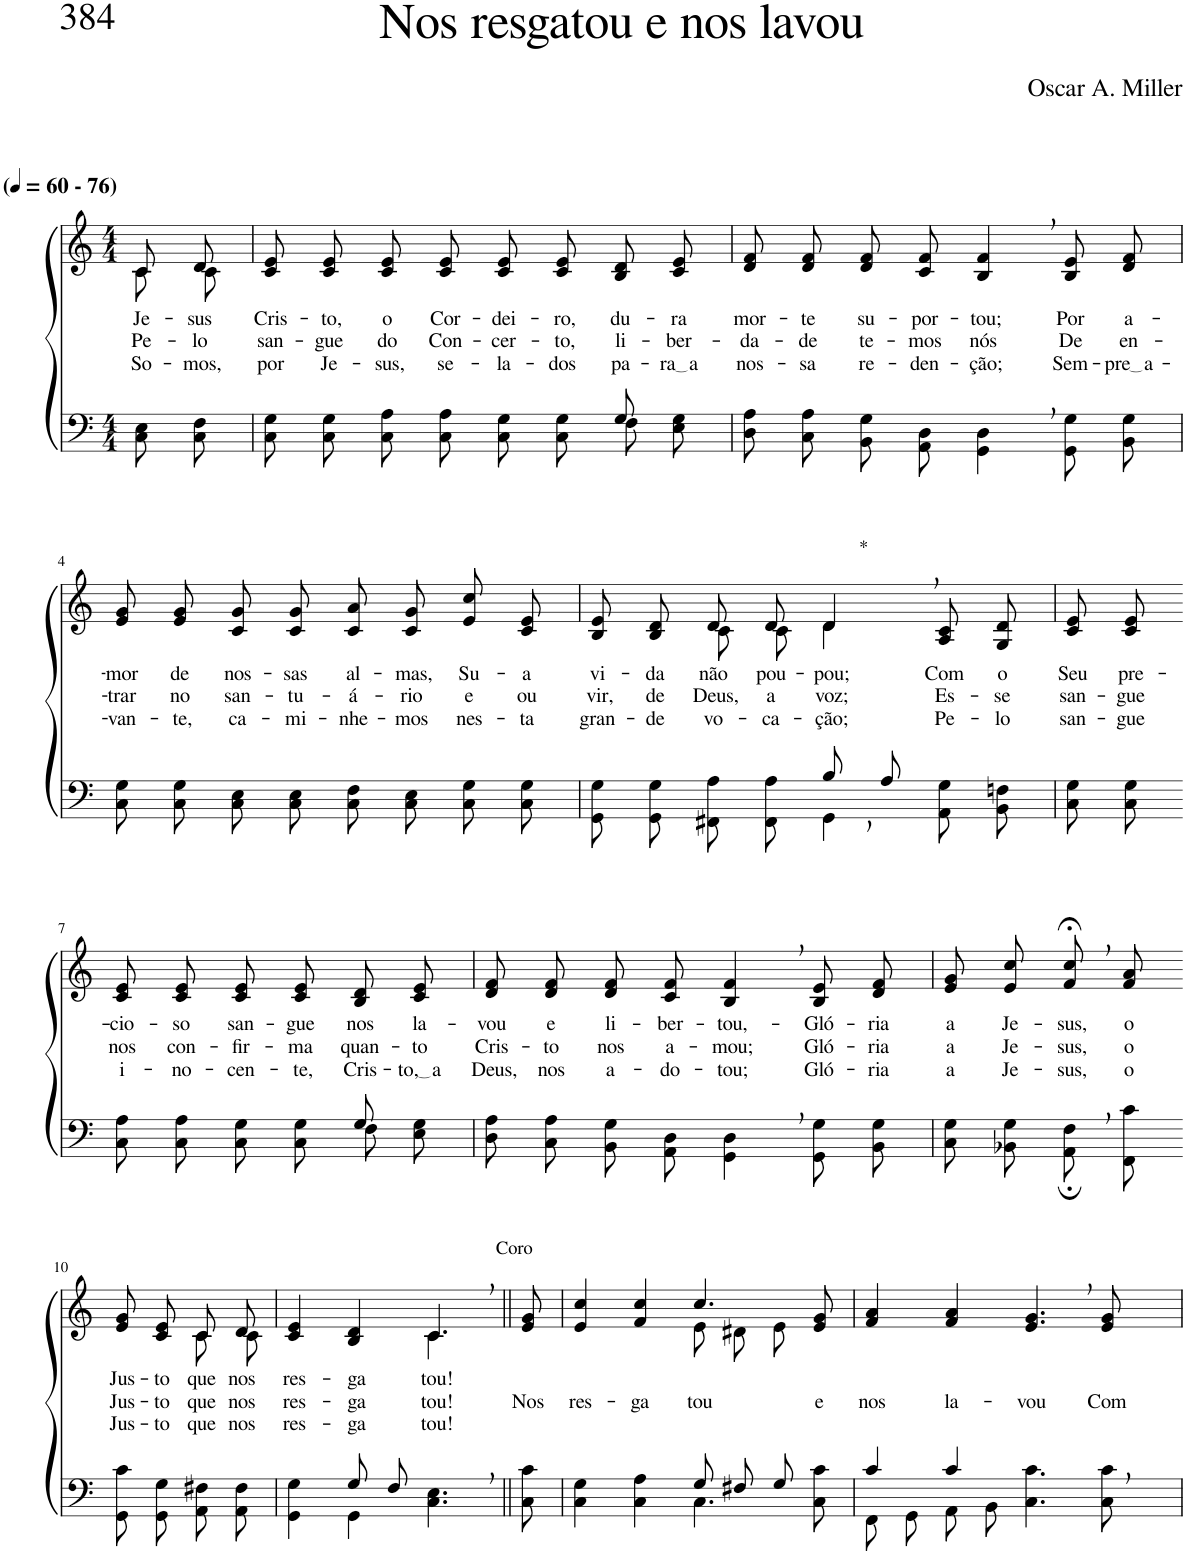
**kern	**kern	**text	**text	**text
*part2	*part1	*part1	*part1	*part1
*staff2	*staff1	*staff1	*staff1	*staff1
*I"Parte III e IV	*I"Parte I e II	*	*	*
*clefF4	*clefG2	*	*	*
*Trd-1c-2	*Trd-1c-2	*	*	*
*k[]	*k[]	*	*	*
*M4/4	*M4/4	*	*	*
*MM60	*MM60	*	*	*
=1	=1	=1	=1	=1
*	*^	*	*	*
!	!LO:TX:a:B:t=(	!	!	!	!
!	!LO:TX:a:B:t=- 76)	!	!	!	!
!	!	!	!LO:LY:b	!LO:LY:b	!LO:LY:b
8C\ 8E\L	8c/L	8c\L	Je-	Pe-	So-
!	!	!	!LO:LY:b	!LO:LY:b	!LO:LY:b
8C\ 8F\J	8d/J	8c\J	-sus	-lo	-mos,
=2	=2	=2	=2	=2	=2
*^	*	*	*	*	*
!	!	!	!	!LO:LY:b	!LO:LY:b	!LO:LY:b
*	*	*v	*v	*	*	*
2.ryy	8C\ 8G\L	8c/ 8e/L	Cris-	san-	por
!	!	!	!LO:LY:b	!LO:LY:b	!LO:LY:b
.	8C\ 8G\J	8c/ 8e/J	-to,	-gue	Je-
!	!	!	!LO:LY:b	!LO:LY:b	!LO:LY:b
.	8C\ 8A\L	8c/ 8e/L	o	do	-sus,
!	!	!	!LO:LY:b	!LO:LY:b	!LO:LY:b
.	8C\ 8A\J	8c/ 8e/J	Cor-	Con-	se-
!	!	!	!LO:LY:b	!LO:LY:b	!LO:LY:b
.	8C\ 8G\L	8c/ 8e/L	-dei-	-cer-	-la-
!	!	!	!LO:LY:b	!LO:LY:b	!LO:LY:b
.	8C\ 8G\J	8c/ 8e/J	-ro,	-to,	-dos
!	!	!	!LO:LY:b	!LO:LY:b	!LO:LY:b
8G/	8F\L	8B/ 8d/L	du-	li-	pa-
!	!	!	!LO:LY:b	!LO:LY:b	!LO:LY:b
8ryy	8E\ 8G\J	8c/ 8e/J	-ra	-ber-	ra a
=3	=3	=3	=3	=3	=3
!	!	!	!LO:LY:b	!LO:LY:b	!LO:LY:b
*v	*v	*	*	*	*
8D\ 8A\L	8d/ 8f/L	mor-	-da-	nos-
!	!	!LO:LY:b	!LO:LY:b	!LO:LY:b
8C\ 8A\J	8d/ 8f/J	-te	-de	-sa
!	!	!LO:LY:b	!LO:LY:b	!LO:LY:b
8BB/ 8G/L	8d/ 8f/L	su-	te-	re-
!	!	!LO:LY:b	!LO:LY:b	!LO:LY:b
8AA/ 8D/J	8c/ 8f/J	-por-	-mos	-den-
!	!	!LO:LY:b	!LO:LY:b	!LO:LY:b
4GG\, 4D\,	4B/, 4f/,	-tou;	nós	-ção;
!	!	!LO:LY:b	!LO:LY:b	!LO:LY:b
8GG/ 8G/L	8B/ 8e/L	Por	De	Sem-
!	!	!LO:LY:b	!LO:LY:b	!LO:LY:b
8BB/ 8G/J	8d/ 8f/J	a-	en-	pre a
!!LO:LB:g=z
=4	=4	=4	=4	=4
!	!	!LO:LY:b	!LO:LY:b	!LO:LY:b
8C\ 8G\L	8e/ 8g/L	-mor	-trar	-van-
!	!	!LO:LY:b	!LO:LY:b	!LO:LY:b
8C\ 8G\J	8e/ 8g/J	de	no	-te,
!	!	!LO:LY:b	!LO:LY:b	!LO:LY:b
8C\ 8E\L	8c/ 8g/L	nos-	san-	ca-
!	!	!LO:LY:b	!LO:LY:b	!LO:LY:b
8C\ 8E\J	8c/ 8g/J	-sas	-tu-	-mi-
!	!	!LO:LY:b	!LO:LY:b	!LO:LY:b
8C\ 8F\L	8c/ 8a/L	al-	-á-	-nhe-
!	!	!LO:LY:b	!LO:LY:b	!LO:LY:b
8C\ 8E\J	8c/ 8g/J	-mas,	-rio	-mos
!	!	!LO:LY:b	!LO:LY:b	!LO:LY:b
8C\ 8G\L	8e/ 8cc/L	Su-	e	nes-
!	!	!LO:LY:b	!LO:LY:b	!LO:LY:b
8C\ 8G\J	8c/ 8e/J	-a	ou-	-ta
=5	=5	=5	=5	=5
*^	*^	*	*	*
!	!	!	!	!LO:LY:b	!LO:LY:b	!LO:LY:b
2ryy	8GG/ 8G/L	4ryy	8B/ 8e/L	vi-	-vir,	gran-
!	!	!	!	!LO:LY:b	!LO:LY:b	!LO:LY:b
.	8GG/ 8G/J	.	8B/ 8d/J	-da	de	-de
!	!	!	!	!LO:LY:b	!LO:LY:b	!LO:LY:b
.	8FF#X/ 8A/L	8c\L	8d/L	não	Deus,	vo-
!	!	!	!	!LO:LY:b	!LO:LY:b	!LO:LY:b
.	8FF#/ 8A/J	8c\J	8d/J	pou-	a	-ca-
!	!	!LO:TX:a:t=*	!	!	!	!
!	!	!	!	!LO:LY:b	!LO:LY:b	!LO:LY:b
8B,/L	4GG\	4d,\	4d/	-pou;	voz;	-ção;
8A/J	.	.	.	.	.	.
!	!	!	!	!LO:LY:b	!LO:LY:b	!LO:LY:b
4ryy	8AA/ 8G/L	4ryy	8A/ 8c/L	Com	Es-	Pe-
!	!	!	!	!LO:LY:b	!LO:LY:b	!LO:LY:b
.	8BB/ 8Fn/J	.	8G/ 8d/J	o	-se	-lo
=6	=6	=6	=6	=6	=6	=6
!	!	!	!	!LO:LY:b	!LO:LY:b	!LO:LY:b
*v	*v	*	*	*	*	*
*	*v	*v	*	*	*
8C\ 8G\L	8c/ 8e/L	Seu	san-	san-
!	!	!LO:LY:b	!LO:LY:b	!LO:LY:b
8C\ 8G\J	8c/ 8e/J	pre-	-gue	-gue
!!LO:LB:g=z
=7-	=7-	=7-	=7-	=7-
*^	*	*	*	*
!	!	!	!LO:LY:b	!LO:LY:b	!LO:LY:b
2ryy	8C\ 8A\L	8c/ 8e/L	-cio-	nos	i-
!	!	!	!LO:LY:b	!LO:LY:b	!LO:LY:b
.	8C\ 8A\J	8c/ 8e/J	-so	con-	-no-
!	!	!	!LO:LY:b	!LO:LY:b	!LO:LY:b
.	8C\ 8G\L	8c/ 8e/L	san-	-fir-	-cen-
!	!	!	!LO:LY:b	!LO:LY:b	!LO:LY:b
.	8C\ 8G\J	8c/ 8e/J	-gue	-ma	-te,
!	!	!	!LO:LY:b	!LO:LY:b	!LO:LY:b
8G/	8F\L	8B/ 8d/L	nos	quan-	Cris-
!	!	!	!LO:LY:b	!LO:LY:b	!LO:LY:b
8ryy	8E\ 8G\J	8c/ 8e/J	la-	-to	to, a
=8	=8	=8	=8	=8	=8
!	!	!	!LO:LY:b	!LO:LY:b	!LO:LY:b
*v	*v	*	*	*	*
8D\ 8A\L	8d/ 8f/L	-vou	Cris-	Deus,
!	!	!LO:LY:b	!LO:LY:b	!LO:LY:b
8C\ 8A\J	8d/ 8f/J	e	-to	nos
!	!	!LO:LY:b	!LO:LY:b	!LO:LY:b
8BB/ 8G/L	8d/ 8f/L	li-	nos	a-
!	!	!LO:LY:b	!LO:LY:b	!LO:LY:b
8AA/ 8D/J	8c/ 8f/J	-ber-	a-	-do-
!	!	!LO:LY:b	!LO:LY:b	!LO:LY:b
4GG\, 4D\,	4B/, 4f/,	-tou,-	-mou;	-tou;
!	!	!LO:LY:b	!LO:LY:b	!LO:LY:b
8GG/ 8G/L	8B/ 8e/L	-Gló-	Gló-	Gló-
!	!	!LO:LY:b	!LO:LY:b	!LO:LY:b
8BB/ 8G/J	8d/ 8f/J	-ria	-ria	-ria
=9	=9	=9	=9	=9
!	!	!LO:LY:b	!LO:LY:b	!LO:LY:b
8C\ 8G\L	8e/ 8g/L	a	a	a
!	!	!LO:LY:b	!LO:LY:b	!LO:LY:b
8BB-X\ 8G\J	8e/ 8cc/J	Je-	Je-	Je-
!	!	!LO:LY:b	!LO:LY:b	!LO:LY:b
8AA;,\ 8F;,\L	8f;<,/ 8cc;<,/L	-sus,	-sus,	-sus,
!	!	!LO:LY:b	!LO:LY:b	!LO:LY:b
8FF\ 8c\J	8f/ 8a/J	o	o	o
!!LO:LB:g=z
=10-	=10-	=10-	=10-	=10-
!	!	!LO:LY:b	!LO:LY:b	!LO:LY:b
*	*^	*	*	*
8GG/ 8c/L	8e/ 8g/L	4ryy	Jus-	Jus-	Jus-
!	!	!	!LO:LY:b	!LO:LY:b	!LO:LY:b
8GG/ 8G/J	8c/ 8e/J	.	-to	-to	-to
!	!	!	!LO:LY:b	!LO:LY:b	!LO:LY:b
8AA/ 8F#X/L	8c/L	8c\L	que	que	que
!	!	!	!LO:LY:b	!LO:LY:b	!LO:LY:b
8AA/ 8F#/J	8d/J	8c\J	nos	nos	nos
=11	=11	=11	=11	=11	=11
*^	*	*	*	*	*
!	!	!	!	!LO:LY:b	!LO:LY:b	!LO:LY:b
4ryy	4GG\ 4G\	4c/ 4e/	2ryy	res-	res-	res-
!	!	!	!	!LO:LY:b	!LO:LY:b	!LO:LY:b
8G/L	4GG\	4B/ 4d/	.	-ga-	-ga-	-ga-
8F/J	.	.	.	.	.	.
!	!	!LO:TX:a:t=Coro	!	!	!	!
!	!	!	!	!LO:LY:b	!LO:LY:b	!LO:LY:b
4.ryy	4.C\ 4.E\	4.c,/	4.c\	-tou!	-tou!	-tou!
=12||	=12||	=12||	=12||	=12||	=12||	=12||
!	!	!	!	!	!LO:LY:b	!
*v	*v	*	*	*	*	*
*	*v	*v	*	*	*
8C\ 8c\	8e/ 8g/	.	Nos	.
=13	=13	=13	=13	=13
*^	*	*	*	*
!	!	!	!	!LO:LY:b	!
*	*	*^	*	*	*
2ryy	4C\ 4G\	4e/ 4cc/	2ryy	.	res-	.
!	!	!	!	!	!LO:LY:b	!
.	4C\ 4A\	4f/ 4cc/	.	.	-ga-	.
!	!	!	!	!	!LO:LY:b	!
8G/L	4.C\	4.cc/	8e\	.	-tou	.
8F#X/J	.	.	8d#X\L	.	.	.
8G/	.	.	8e\J	.	.	.
!	!	!	!	!	!LO:LY:b	!
8ryy	8C\ 8c\	8e/ 8g/	8ryy	.	e	.
=14	=14	=14	=14	=14	=14	=14
!	!	!	!	!	!LO:LY:b	!
*	*	*v	*v	*	*	*
4c/	8FF\L	4f/ 4a/	.	nos	.
.	8GG\J	.	.	.	.
!	!	!	!	!LO:LY:b	!
4c/	8AA\L	4f/ 4a/	.	la-	.
.	8BB\J	.	.	.	.
!	!	!	!	!LO:LY:b	!
2ryy	4.C\ 4.c\	4.e/, 4.g/,	.	-vou	.
!	!	!	!	!LO:LY:b	!
.	8C\ 8c\	8e/ 8g/	.	Com	.
*v	*v	*	*	*	*
=	=	=	=	=
*-	*-	*-	*-	*-
